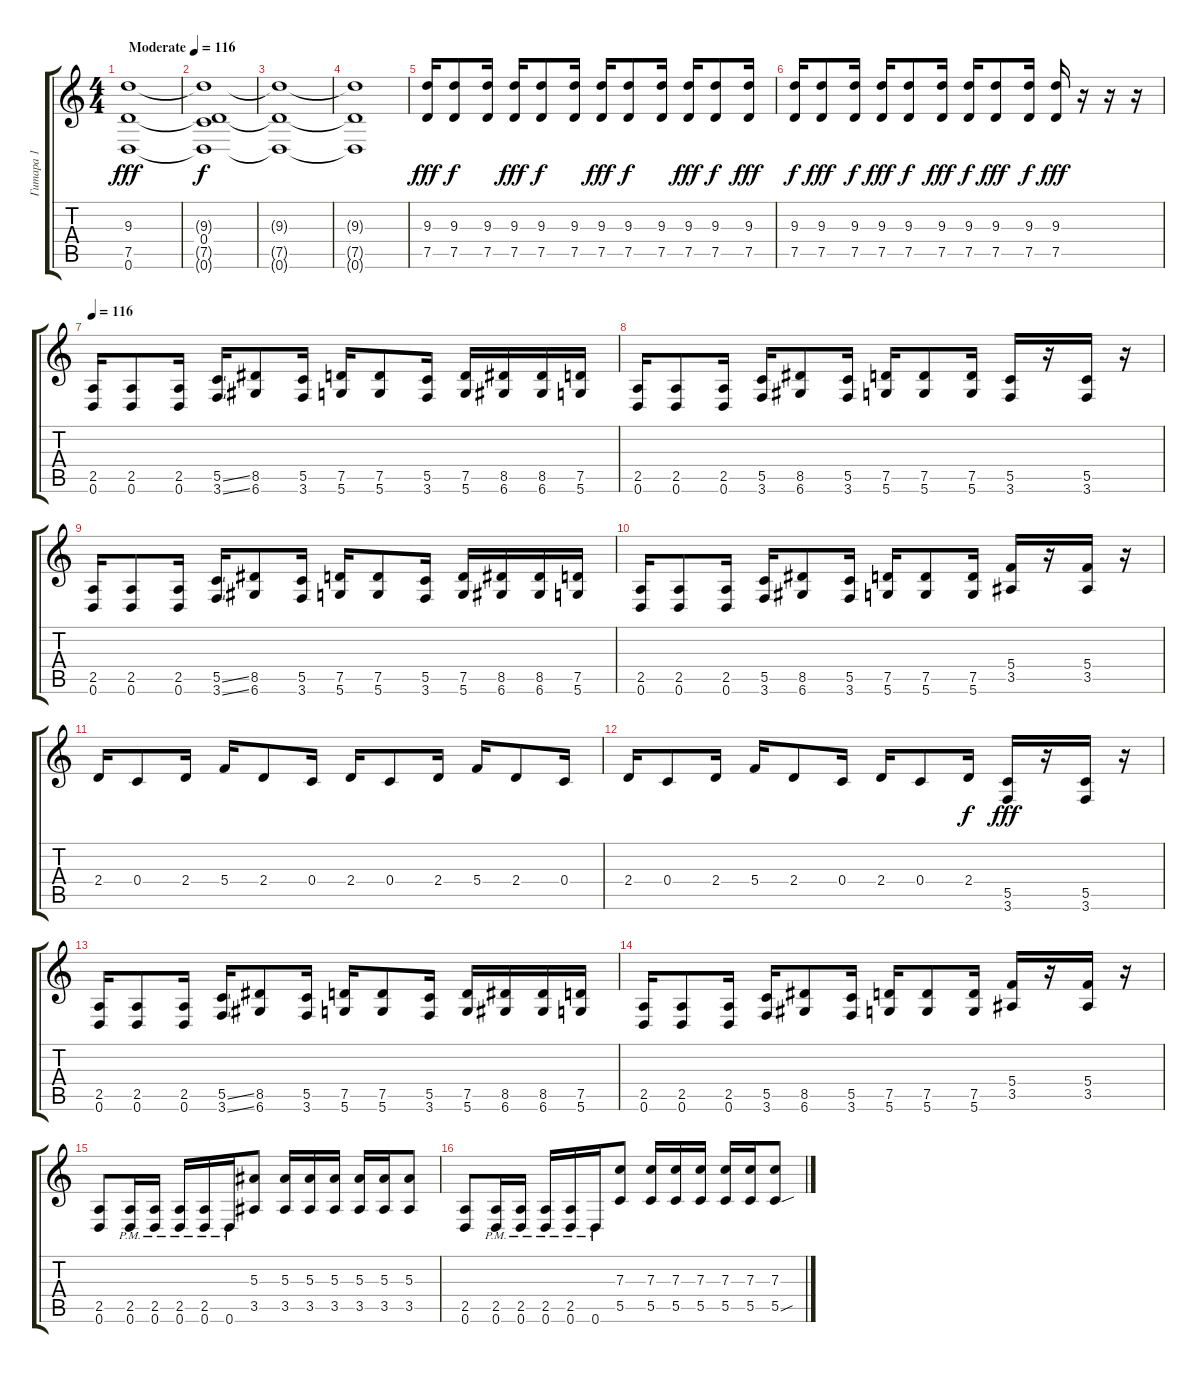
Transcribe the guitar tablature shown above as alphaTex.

\track ("Гитара 1" "Гитара 1") {instrument distortionguitar}
\staff {score tabs}
\tuning (D4 A3 F3 C3 G2 D2) {hide}
\ts (4 4)
\tempo (116 "Moderate")
\clef g2
\ks c
(9.3 7.5 0.6).1{dy fff volume 16 balance 8 instrument distortionguitar} |
(9.3{t} 0.4 7.5{t} 0.6{t}).1{dy f} |
(9.3{t} 7.5{t} 0.6{t}).1 |
(9.3{t} 7.5{t} 0.6{t}).1 |
(9.3 7.5).16{dy fff volume 16 balance 8 instrument distortionguitar} (9.3 7.5).8{dy f} (9.3 7.5).16 (9.3 7.5).16{dy fff} (9.3 7.5).8{dy f} (9.3 7.5).16 (9.3 7.5).16{dy fff} (9.3 7.5).8{dy f} (9.3 7.5).16 (9.3 7.5).16{dy fff} (9.3 7.5).8{dy f} (9.3 7.5).16{dy fff} |
(9.3 7.5).16{dy f} (9.3 7.5).8{dy fff} (9.3 7.5).16{dy f} (9.3 7.5).16{dy fff} (9.3 7.5).8{dy f} (9.3 7.5).16{dy fff} (9.3 7.5).16{dy f} (9.3 7.5).8{dy fff} (9.3 7.5).16{dy f} (9.3 7.5).16{dy fff} r.16 r.16 r.16 |
\tempo 116
(2.5 0.6).16{balance 2 instrument distortionguitar} (2.5 0.6).8 (2.5 0.6).16 (5.5{ss} 3.6{ss}).16 (8.5 6.6).8 (5.5 3.6).16 (7.5 5.6).16 (7.5 5.6).8 (5.5 3.6).16 (7.5 5.6).16 (8.5 6.6).16 (8.5 6.6).16 (7.5 5.6).16 |
(2.5 0.6).16 (2.5 0.6).8 (2.5 0.6).16 (5.5 3.6).16 (8.5 6.6).8 (5.5 3.6).16 (7.5 5.6).16 (7.5 5.6).8 (7.5 5.6).16 (5.5 3.6).16 r.16 (5.5 3.6).16 r.16 |
(2.5 0.6).16 (2.5 0.6).8 (2.5 0.6).16 (5.5{ss} 3.6{ss}).16 (8.5 6.6).8 (5.5 3.6).16 (7.5 5.6).16 (7.5 5.6).8 (5.5 3.6).16 (7.5 5.6).16 (8.5 6.6).16 (8.5 6.6).16 (7.5 5.6).16 |
(2.5 0.6).16 (2.5 0.6).8 (2.5 0.6).16 (5.5 3.6).16 (8.5 6.6).8 (5.5 3.6).16 (7.5 5.6).16 (7.5 5.6).8 (7.5 5.6).16 (5.4 3.5).16 r.16 (5.4 3.5).16 r.16 |
2.4.16 0.4.8 2.4.16 5.4.16 2.4.8 0.4.16 2.4.16 0.4.8 2.4.16 5.4.16 2.4.8 0.4.16 |
2.4.16 0.4.8 2.4.16 5.4.16 2.4.8 0.4.16 2.4.16 0.4.8 2.4.16{dy f} (5.5 3.6).16{dy fff} r.16 (5.5 3.6).16 r.16 |
(2.5 0.6).16 (2.5 0.6).8 (2.5 0.6).16 (5.5{ss} 3.6{ss}).16 (8.5 6.6).8 (5.5 3.6).16 (7.5 5.6).16 (7.5 5.6).8 (5.5 3.6).16 (7.5 5.6).16 (8.5 6.6).16 (8.5 6.6).16 (7.5 5.6).16 |
(2.5 0.6).16 (2.5 0.6).8 (2.5 0.6).16 (5.5 3.6).16 (8.5 6.6).8 (5.5 3.6).16 (7.5 5.6).16 (7.5 5.6).8 (7.5 5.6).16 (5.4 3.5).16 r.16 (5.4 3.5).16 r.16 |
(2.5 0.6).8 (2.5{pm} 0.6{pm}).16 (2.5{pm} 0.6{pm}).16 (2.5{pm} 0.6{pm}).16 (2.5{pm} 0.6{pm}).16 0.6{pm}.16 (5.3 3.5).8 (5.3 3.5).16 (5.3 3.5).16 (5.3 3.5).16 (5.3 3.5).16 (5.3 3.5).16 (5.3 3.5).8 |
(2.5 0.6).8 (2.5{pm} 0.6{pm}).16 (2.5{pm} 0.6{pm}).16 (2.5{pm} 0.6{pm}).16 (2.5{pm} 0.6{pm}).16 0.6{pm}.16 (7.3 5.5).8 (7.3 5.5).16 (7.3 5.5).16 (7.3 5.5).16 (7.3 5.5).16 (7.3 5.5).16 (7.3 5.5{sou}).8
